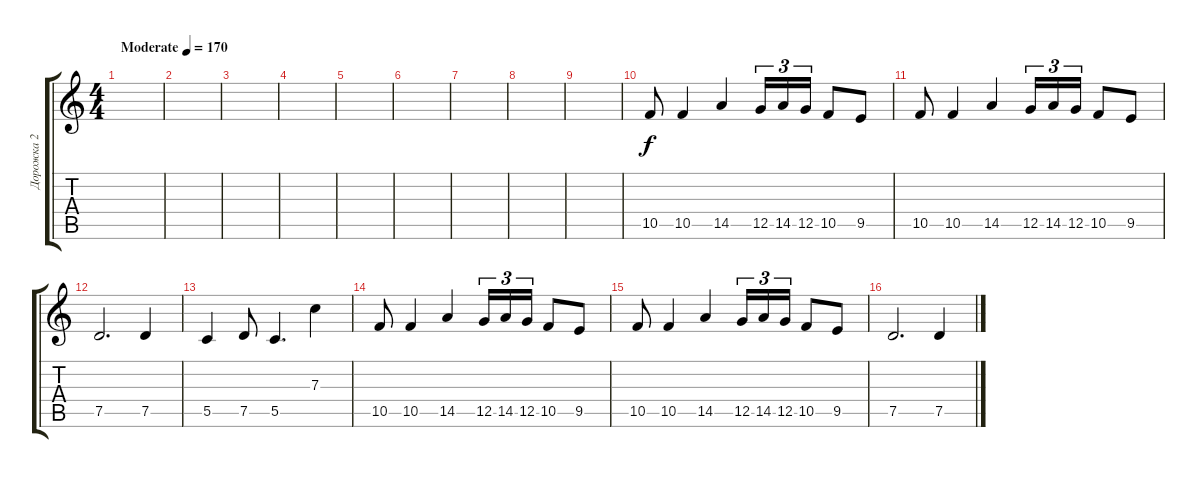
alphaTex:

\track ("Дорожка 2" "Дорожка 2") {instrument distortionguitar}
\staff {score tabs}
\tuning (D4 A3 F3 C3 G2 D2) {hide}
\ts (4 4)
\tempo (170 "Moderate")
\clef g2
\ks c
|
|
|
|
|
|
|
|
|
10.5.8 10.5.4 14.5.4 12.5.16{tu (3 2)} 14.5.16{tu (3 2)} 12.5.16{tu (3 2)} 10.5.8 9.5.8 |
10.5.8 10.5.4 14.5.4 12.5.16{tu (3 2)} 14.5.16{tu (3 2)} 12.5.16{tu (3 2)} 10.5.8 9.5.8 |
7.5.2{d} 7.5.4 |
5.5.4 7.5.8 5.5.4{d} 7.3.4 |
10.5.8 10.5.4 14.5.4 12.5.16{tu (3 2)} 14.5.16{tu (3 2)} 12.5.16{tu (3 2)} 10.5.8 9.5.8 |
10.5.8 10.5.4 14.5.4 12.5.16{tu (3 2)} 14.5.16{tu (3 2)} 12.5.16{tu (3 2)} 10.5.8 9.5.8 |
7.5.2{d} 7.5.4
